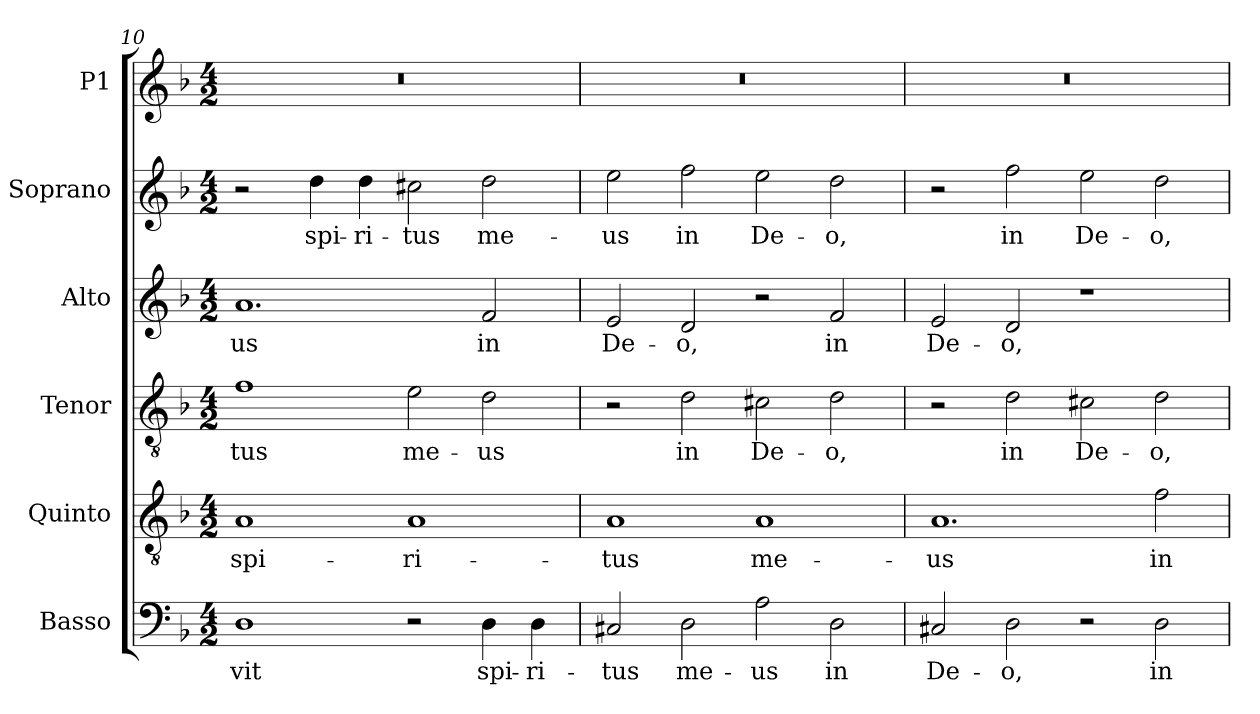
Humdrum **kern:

**kern	**text	**kern	**text	**kern	**text	**kern	**text	**kern	**text	**kern
*part6	*part6	*part5	*part5	*part4	*part4	*part3	*part3	*part2	*part2	*part1
*staff6	*staff6	*staff5	*staff5	*staff4	*staff4	*staff3	*staff3	*staff2	*staff2	*staff1
*I"Basso	*	*I"Quinto	*	*I"Tenor	*	*I"Alto	*	*I"Soprano	*	*I"P1
*I'B.	*	*I'Q.	*	*I'T.	*	*I'A.	*	*I'S.	*	*
!!LO:PB:g=z
*clefF4	*	*clefGv2	*	*clefGv2	*	*clefG2	*	*clefG2	*	*clefG2
*	*	*ITrd7c12	*	*ITrd7c12	*	*	*	*	*	*
*k[b-]	*	*k[b-]	*	*k[b-]	*	*k[b-]	*	*k[b-]	*	*k[b-]
*F:	*	*F:	*	*F:	*	*F:	*	*F:	*	*F:
*M4/2	*	*M4/2	*	*M4/2	*	*M4/2	*	*M4/2	*	*M4/2
=10	=10	=10	=10	=10	=10	=10	=10	=10	=10	=10
!	!LO:LY:b:color=#000000	!	!	!	!	!	!	!	!	!
!	!	!	!LO:LY:b:color=#000000	!	!	!	!	!	!	!
!	!	!	!	!	!LO:LY:b:color=#000000	!	!	!	!	!
!	!	!	!	!	!	!	!LO:LY:b:color=#000000	!	!	!LO:N:vis=1
1Di	-vit	1AAi	spi-	1Fi	-tus	1.ai	-us	2r	.	0r
!	!	!	!	!	!	!	!	!	!LO:LY:b:color=#000000	!
.	.	.	.	.	.	.	.	4ddi\	spi-	.
!	!	!	!	!	!	!	!	!	!LO:LY:b:color=#000000	!
.	.	.	.	.	.	.	.	4ddi\	-ri-	.
!	!	!	!LO:LY:b:color=#000000	!	!	!	!	!	!	!
!	!	!	!	!	!LO:LY:b:color=#000000	!	!	!	!	!
!	!	!	!	!	!	!	!	!	!LO:LY:b:color=#000000	!
2r	.	1AAi	-ri-	2Ei\	me-	.	.	2cc#Xi\	-tus	.
!	!LO:LY:b:color=#000000	!	!	!	!	!	!	!	!	!
!	!	!	!	!	!LO:LY:b:color=#000000	!	!	!	!	!
!	!	!	!	!	!	!	!LO:LY:b:color=#000000	!	!	!
!	!	!	!	!	!	!	!	!	!LO:LY:b:color=#000000	!
4Di\	spi-	.	.	2Di\	-us	2fi/	in	2ddi\	me-	.
!	!LO:LY:b:color=#000000	!	!	!	!	!	!	!	!	!
4Di\	-ri-	.	.	.	.	.	.	.	.	.
=11	=11	=11	=11	=11	=11	=11	=11	=11	=11	=11
!	!LO:LY:b:color=#000000	!	!	!	!	!	!	!	!	!
!	!	!	!LO:LY:b:color=#000000	!	!	!	!	!	!	!
!	!	!	!	!	!	!	!LO:LY:b:color=#000000	!	!	!
!	!	!	!	!	!	!	!	!	!LO:LY:b:color=#000000	!LO:N:vis=1
2C#Xi/	-tus	1AAi	-tus	2r	.	2ei/	De-	2eei\	-us	0r
!	!LO:LY:b:color=#000000	!	!	!	!	!	!	!	!	!
!	!	!	!	!	!LO:LY:b:color=#000000	!	!	!	!	!
!	!	!	!	!	!	!	!LO:LY:b:color=#000000	!	!	!
!	!	!	!	!	!	!	!	!	!LO:LY:b:color=#000000	!
2Di\	me-	.	.	2Di\	in	2di/	-o,	2ffi\	in	.
!	!LO:LY:b:color=#000000	!	!	!	!	!	!	!	!	!
!	!	!	!LO:LY:b:color=#000000	!	!	!	!	!	!	!
!	!	!	!	!	!LO:LY:b:color=#000000	!	!	!	!	!
!	!	!	!	!	!	!	!	!	!LO:LY:b:color=#000000	!
2Ai\	-us	1AAi	me-	2C#Xi\	De-	2r	.	2eei\	De-	.
!	!LO:LY:b:color=#000000	!	!	!	!	!	!	!	!	!
!	!	!	!	!	!LO:LY:b:color=#000000	!	!	!	!	!
!	!	!	!	!	!	!	!LO:LY:b:color=#000000	!	!	!
!	!	!	!	!	!	!	!	!	!LO:LY:b:color=#000000	!
2Di\	in	.	.	2Di\	-o,	2fi/	in	2ddi\	-o,	.
=12	=12	=12	=12	=12	=12	=12	=12	=12	=12	=12
!	!LO:LY:b:color=#000000	!	!	!	!	!	!	!	!	!
!	!	!	!LO:LY:b:color=#000000	!	!	!	!	!	!	!
!	!	!	!	!	!	!	!LO:LY:b:color=#000000	!	!	!LO:N:vis=1
2C#Xi/	De-	1.AAi	-us	2r	.	2ei/	De-	2r	.	0r
!	!LO:LY:b:color=#000000	!	!	!	!	!	!	!	!	!
!	!	!	!	!	!LO:LY:b:color=#000000	!	!	!	!	!
!	!	!	!	!	!	!	!LO:LY:b:color=#000000	!	!	!
!	!	!	!	!	!	!	!	!	!LO:LY:b:color=#000000	!
2Di\	-o,	.	.	2Di\	in	2di/	-o,	2ffi\	in	.
!	!	!	!	!	!LO:LY:b:color=#000000	!	!	!	!	!
!	!	!	!	!	!	!	!	!	!LO:LY:b:color=#000000	!
2r	.	.	.	2C#Xi\	De-	1r	.	2eei\	De-	.
!	!LO:LY:b:color=#000000	!	!	!	!	!	!	!	!	!
!	!	!	!LO:LY:b:color=#000000	!	!	!	!	!	!	!
!	!	!	!	!	!LO:LY:b:color=#000000	!	!	!	!	!
!	!	!	!	!	!	!	!	!	!LO:LY:b:color=#000000	!
2Di\	in	2Fi\	in	2Di\	-o,	.	.	2ddi\	-o,	.
=	=	=	=	=	=	=	=	=	=	=
*-	*-	*-	*-	*-	*-	*-	*-	*-	*-	*-
